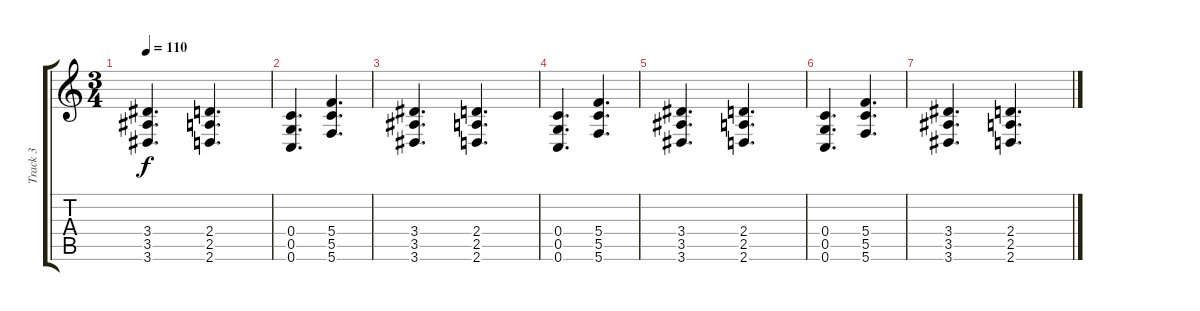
\track ("Track 3" "Track 3") {instrument overdrivenguitar}
\staff {score tabs}
\tuning (D4 A3 F3 C3 G2 C2) {hide}
\ts (3 4)
\tempo 110
\clef g2
\ks c
(3.4 3.5 3.6).4{d dy f} (2.4 2.5 2.6).4{d} |
(0.4 0.5 0.6).4{d} (5.4 5.5 5.6).4{d} |
(3.4 3.5 3.6).4{d} (2.4 2.5 2.6).4{d} |
(0.4 0.5 0.6).4{d} (5.4 5.5 5.6).4{d} |
(3.4 3.5 3.6).4{d} (2.4 2.5 2.6).4{d} |
(0.4 0.5 0.6).4{d} (5.4 5.5 5.6).4{d} |
(3.4 3.5 3.6).4{d} (2.4 2.5 2.6).4{d}
